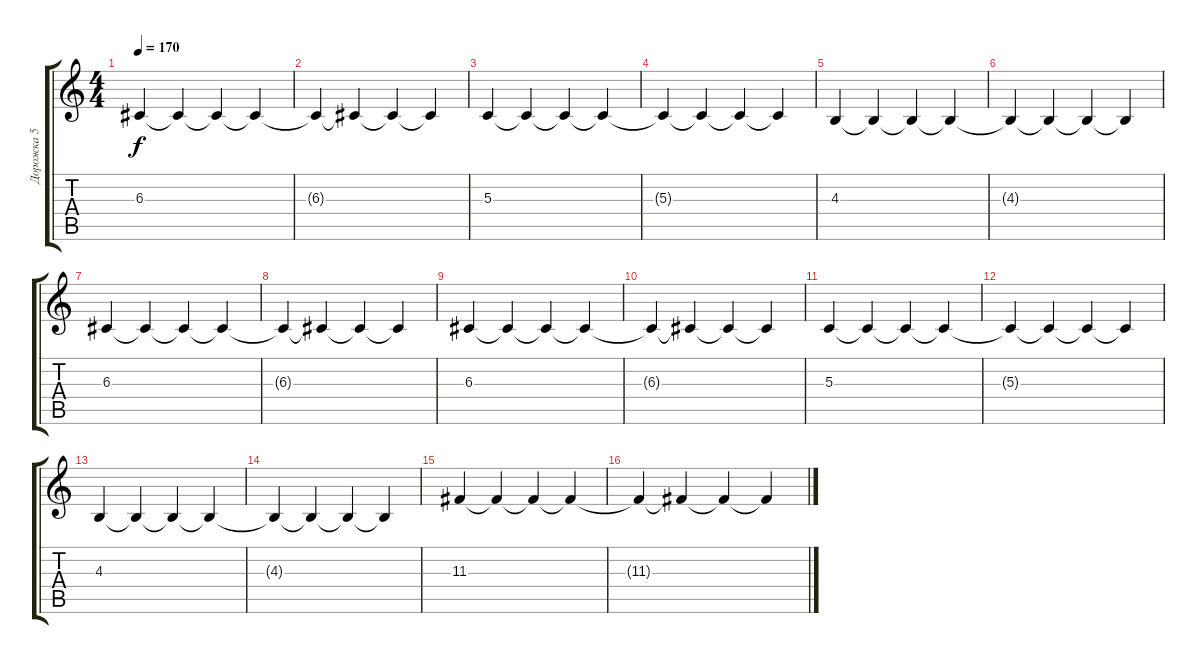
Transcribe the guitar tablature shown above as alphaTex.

\track ("Дорожка 5" "Дорожка 5") {instrument pad2warm}
\staff {score tabs}
\tuning (E4 B3 G3 D3 A2 D2) {hide}
\ts (4 4)
\tempo 170
\clef g2
\ks c
6.3.4{dy f} 6.3{t}.4 6.3{t}.4 6.3{t}.4 |
6.3{t}.4 6.3{t}.4 6.3{t}.4 6.3{t}.4 |
5.3.4 5.3{t}.4 5.3{t}.4 5.3{t}.4 |
5.3{t}.4 5.3{t}.4 5.3{t}.4 5.3{t}.4 |
4.3.4 4.3{t}.4 4.3{t}.4 4.3{t}.4 |
4.3{t}.4 4.3{t}.4 4.3{t}.4 4.3{t}.4 |
6.3.4 6.3{t}.4 6.3{t}.4 6.3{t}.4 |
6.3{t}.4 6.3{t}.4 6.3{t}.4 6.3{t}.4 |
6.3.4 6.3{t}.4 6.3{t}.4 6.3{t}.4 |
6.3{t}.4 6.3{t}.4 6.3{t}.4 6.3{t}.4 |
5.3.4 5.3{t}.4 5.3{t}.4 5.3{t}.4 |
5.3{t}.4 5.3{t}.4 5.3{t}.4 5.3{t}.4 |
4.3.4 4.3{t}.4 4.3{t}.4 4.3{t}.4 |
4.3{t}.4 4.3{t}.4 4.3{t}.4 4.3{t}.4 |
11.3.4 11.3{t}.4 11.3{t}.4 11.3{t}.4 |
11.3{t}.4 11.3{t}.4 11.3{t}.4 11.3{t}.4
